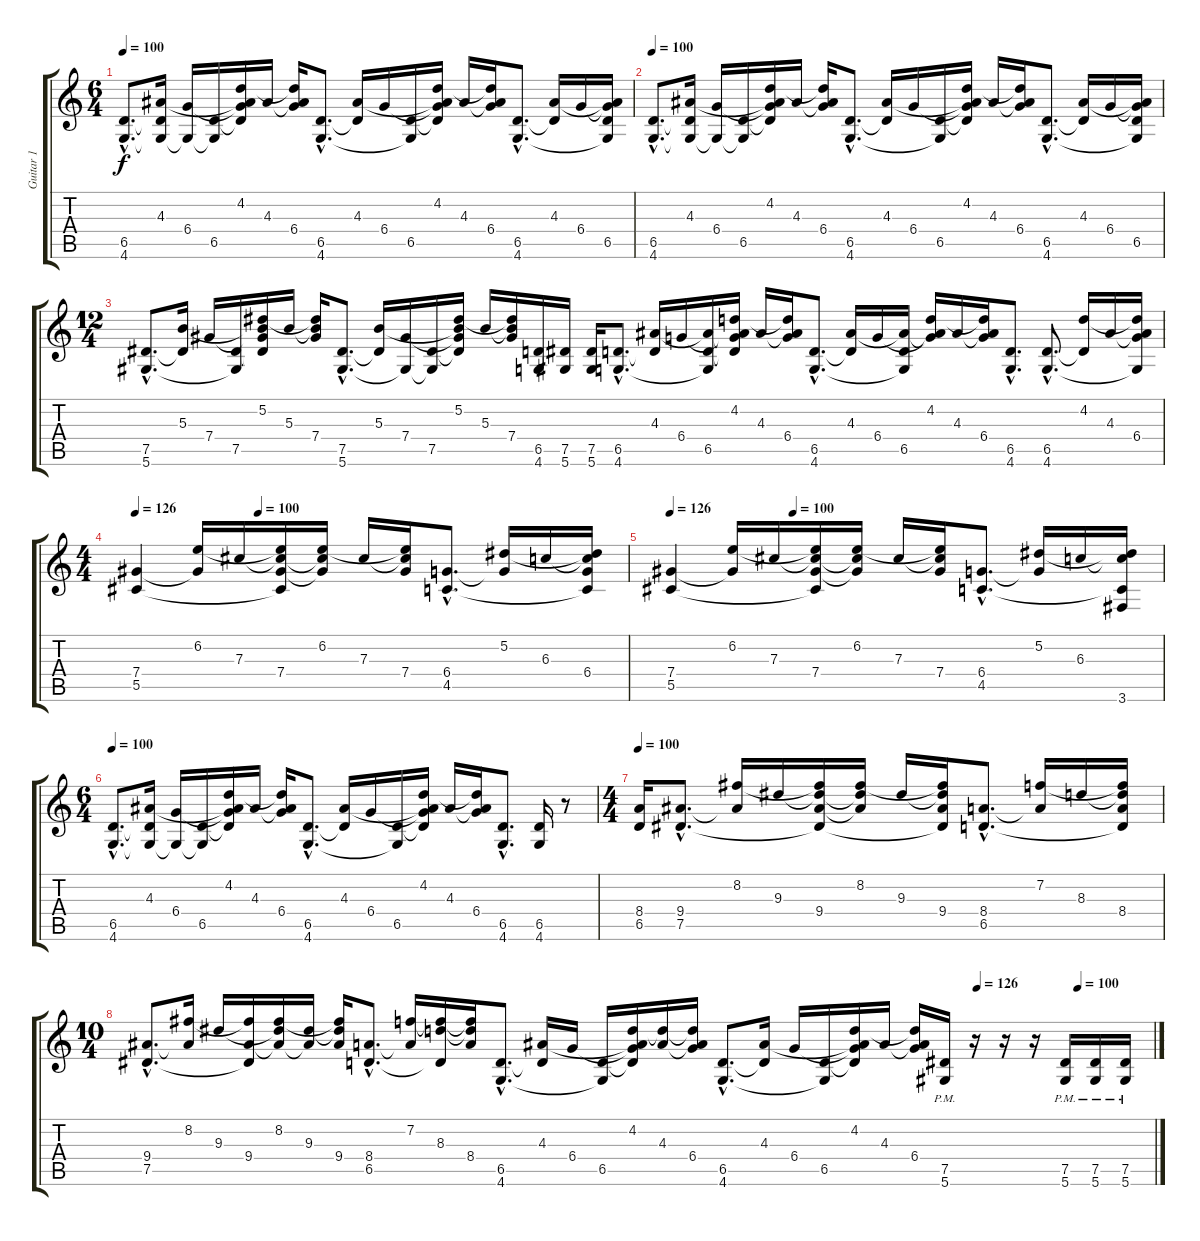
\track ("Guitar 1" "Guitar 1") {instrument distortionguitar}
\staff {score tabs}
\tuning (Eb4 Bb3 Gb3 Db3 Ab2 Eb2) {hide}
\ts (6 4)
\tempo 100
\clef g2
\ks c
(6.5{hac} 4.6{hac}).8{d dy f} (4.3 6.5{t} 4.6{t}).16 (6.4 4.6{t}).16 (6.5 4.6{t}).16 (4.2 4.3{t} 6.4{t} 6.5{t}).16 4.3.16 (4.2{t} 4.3{t} 6.4).16 (6.5{hac} 4.6{hac}).8{d} (4.3 6.5{t}).16 6.4.16 (6.5 4.6{t}).16 (4.2 4.3{t} 6.4{t} 6.5{t}).16 4.3.16 (4.2{t} 4.3{t} 6.4).16 (6.5{hac} 4.6{hac}).8{d} (4.3 6.5{t}).16 6.4.16 (4.3{t} 6.4{t} 6.5 4.6{t}).16 |
\tempo 100
(6.5{hac} 4.6{hac}).8{d} (4.3 6.5{t} 4.6{t}).16 (6.4 4.6{t}).16 (6.5 4.6{t}).16 (4.2 4.3{t} 6.4{t} 6.5{t}).16 4.3.16 (4.2{t} 4.3{t} 6.4).16 (6.5{hac} 4.6{hac}).8{d} (4.3 6.5{t}).16 6.4.16 (6.5 4.6{t}).16 (4.2 4.3{t} 6.4{t} 6.5{t}).16 4.3.16 (4.2{t} 4.3{t} 6.4).16 (6.5{hac} 4.6{hac}).8{d} (4.3 6.5{t}).16 6.4.16 (4.3{t} 6.4{t} 6.5 4.6{t}).16 |
\ts (12 4)
(7.5{hac} 5.6{hac}).8{d} (5.3 7.5{t}).16 7.4.16 (7.5 5.6{t}).16 (5.2 5.3{t} 7.4{t} 7.5{t}).16 5.3.16 (5.2{t} 5.3{t} 7.4).16 (7.5{hac} 5.6{hac}).8{d} (5.3 7.5{t}).16 (7.4 5.6{t}).16 (7.5 5.6{t}).16 (5.2 5.3{t} 7.4{t} 7.5{t}).16 5.3.16 (5.2{t} 5.3{t} 7.4).16 (6.5 4.6).16 (7.5 5.6).16 (7.5 5.6).16 (6.5{hac} 4.6{hac}).8{d} (4.3 6.5{t}).16 6.4.16 (4.3{t} 6.5 4.6{t}).16 (4.2 4.3{t} 6.4{t} 6.5{t}).16 4.3.16 (4.2{t} 4.3{t} 6.4).16 (6.5{hac} 4.6{hac}).8{d} (4.3 6.5{t}).16 6.4.16 (4.3{t} 6.5 4.6{t}).16 (4.2 4.3{t} 6.4{t}).16 4.3.16 (4.2{t} 4.3{t} 6.4).16 (6.5{hac} 4.6{hac}).8{d} (6.5{hac} 4.6{hac}).8{d} (4.2 6.5{t}).16 4.3.16 (4.2{t} 4.3{t} 6.4 4.6{t}).16 |
\ts (4 4)
\tempo 126
\tempo (100 0.25)
(7.4 5.5).4 (6.2 7.4{t}).16 7.3.16 (6.2{t} 7.3{t} 7.4 5.5{t}).16 (6.2 7.3{t} 7.4{t}).16 7.3.16 (6.2{t} 7.3{t} 7.4).16 (6.4{hac} 4.5{hac}).8{d} (5.2 6.4{t}).16 6.3.16 (5.2{t} 6.3{t} 6.4 4.5{t}).16 |
\tempo 126
\tempo (100 0.25)
(7.4 5.5).4 (6.2 7.4{t}).16 7.3.16 (6.2{t} 7.3{t} 7.4 5.5{t}).16 (6.2 7.3{t} 7.4{t}).16 7.3.16 (6.2{t} 7.3{t} 7.4).16 (6.4{hac} 4.5{hac}).8{d} (5.2 6.4{t}).16 6.3.16 (5.2{t} 6.3{t} 4.5{t} 3.6).16 |
\ts (6 4)
\tempo 100
(6.5{hac} 4.6{hac}).8{d} (4.3 6.5{t} 4.6{t}).16 (6.4 4.6{t}).16 (6.5 4.6{t}).16 (4.2 4.3{t} 6.4{t} 6.5{t}).16 4.3.16 (4.2{t} 4.3{t} 6.4).16 (6.5{hac} 4.6{hac}).8{d} (4.3 6.5{t}).16 6.4.16 (6.5 4.6{t}).16 (4.2 4.3{t} 6.4{t} 6.5{t}).16 4.3.16 (4.2{t} 4.3{t} 6.4).16 (6.5{hac} 4.6{hac}).8{d} (6.5 4.6).16 r.8 |
\ts (4 4)
\tempo 100
(8.4 6.5).16 (9.4{hac} 7.5{hac}).8{d} (8.2 9.4{t}).16 9.3.16 (8.2{t} 9.3{t} 9.4 7.5{t}).16 (8.2 9.3{t} 9.4{t}).16 9.3.16 (8.2{t} 9.3{t} 9.4 7.5{t}).16 (8.4{hac} 6.5{hac}).8{d} (7.2 8.4{t}).16 8.3.16 (7.2{t} 8.3{t} 8.4 6.5{t}).16 |
\ts (10 4)
\tempo (126 0.825)
\tempo (100 0.925)
(9.4{hac} 7.5{hac}).8{d} (8.2 9.4{t}).16 9.3.16 (8.2{t} 9.4 7.5{t}).16 (8.2 9.3{t} 9.4{t}).16 (9.3 9.4{t}).16 (8.2{t} 9.3{t} 9.4).16 (8.4{hac} 6.5{hac}).8{d} (7.2 8.4{t}).16 (7.2{t} 8.3 6.5{t}).16 (7.2{t} 8.3{t} 8.4).16 (6.5{hac} 4.6{hac}).8{d} (4.3 6.5{t}).16 6.4.16 (6.5 4.6{t}).16 (4.2 4.3{t} 6.4{t} 6.5{t}).16 (4.2{t} 4.3).16 (4.2{t} 4.3{t} 6.4).16 (6.5{hac} 4.6{hac}).8{d} (4.3 6.5{t}).16 6.4.16 (6.5 4.6{t}).16 (4.2 4.3{t} 6.4{t} 6.5{t}).16 4.3.16 (4.2{t} 4.3{t} 6.4).16 (7.5 5.6{pm}).16 r.16 r.16 r.16 (7.5 5.6{pm}).16 (7.5 5.6{pm}).16 (7.5 5.6{pm}).16
